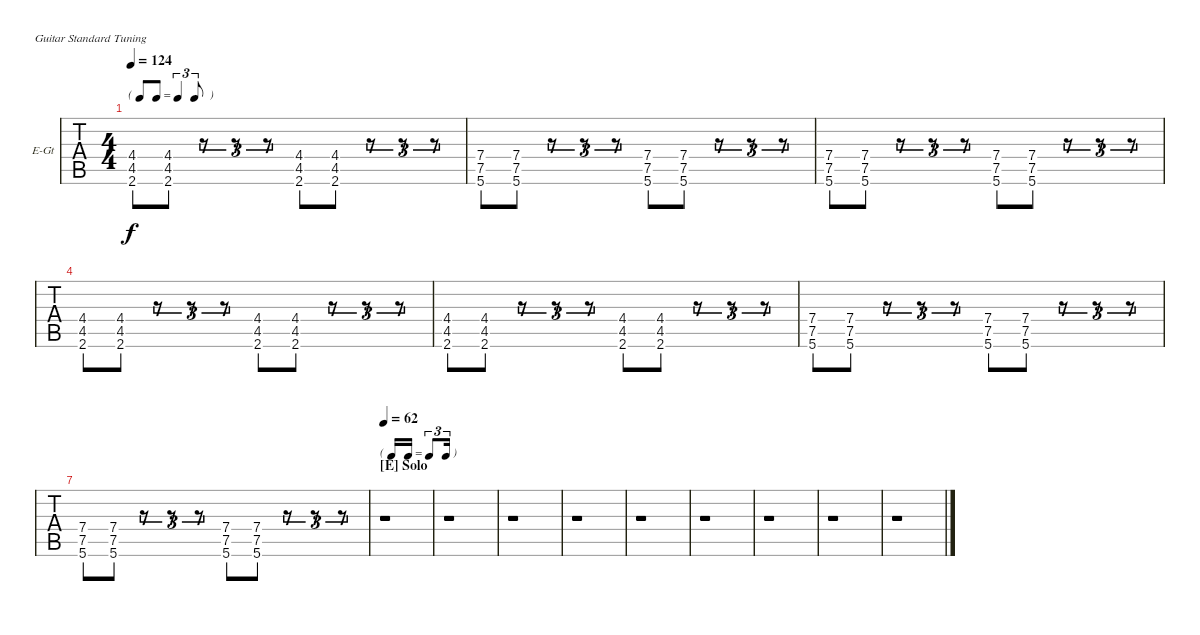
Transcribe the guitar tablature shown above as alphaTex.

\bracketExtendMode nobrackets
\firstSystemTrackNameOrientation horizontal
\otherSystemsTrackNameOrientation horizontal
\defaultBarNumberDisplay FirstOfSystem
\track ("Electric Guitar" "E-Gt") {instrument overdrivenguitar}
\staff {tabs}
\tuning (E4 B3 G3 D3 A2 E2)
\ts (4 4)
\tf triplet8th
\tempo 124
\clef g2
\ks c
(4.4 4.5 2.6).8{dy f} (4.4 4.5 2.6).8 r.8{tu (3 2)} r.8{tu (3 2)} r.8{tu (3 2)} (4.4 4.5 2.6).8 (4.4 4.5 2.6).8 r.8{tu (3 2)} r.8{tu (3 2)} r.8{tu (3 2)} |
(7.4 7.5 5.6).8 (7.4 7.5 5.6).8 r.8{tu (3 2)} r.8{tu (3 2)} r.8{tu (3 2)} (7.4 7.5 5.6).8 (7.4 7.5 5.6).8 r.8{tu (3 2)} r.8{tu (3 2)} r.8{tu (3 2)} |
(7.4 7.5 5.6).8 (7.4 7.5 5.6).8 r.8{tu (3 2)} r.8{tu (3 2)} r.8{tu (3 2)} (7.4 7.5 5.6).8 (7.4 7.5 5.6).8 r.8{tu (3 2)} r.8{tu (3 2)} r.8{tu (3 2)} |
(4.4 4.5 2.6).8 (4.4 4.5 2.6).8 r.8{tu (3 2)} r.8{tu (3 2)} r.8{tu (3 2)} (4.4 4.5 2.6).8 (4.4 4.5 2.6).8 r.8{tu (3 2)} r.8{tu (3 2)} r.8{tu (3 2)} |
(4.4 4.5 2.6).8 (4.4 4.5 2.6).8 r.8{tu (3 2)} r.8{tu (3 2)} r.8{tu (3 2)} (4.4 4.5 2.6).8 (4.4 4.5 2.6).8 r.8{tu (3 2)} r.8{tu (3 2)} r.8{tu (3 2)} |
(7.4 7.5 5.6).8 (7.4 7.5 5.6).8 r.8{tu (3 2)} r.8{tu (3 2)} r.8{tu (3 2)} (7.4 7.5 5.6).8 (7.4 7.5 5.6).8 r.8{tu (3 2)} r.8{tu (3 2)} r.8{tu (3 2)} |
(7.4 7.5 5.6).8 (7.4 7.5 5.6).8 r.8{tu (3 2)} r.8{tu (3 2)} r.8{tu (3 2)} (7.4 7.5 5.6).8 (7.4 7.5 5.6).8 r.8{tu (3 2)} r.8{tu (3 2)} r.8{tu (3 2)} |
\tf triplet16th
\section ("E" "Solo")
\tempo 62
r.1 |
r.1 |
r.1 |
r.1 |
r.1 |
r.1 |
r.1 |
r.1 |
r.1
